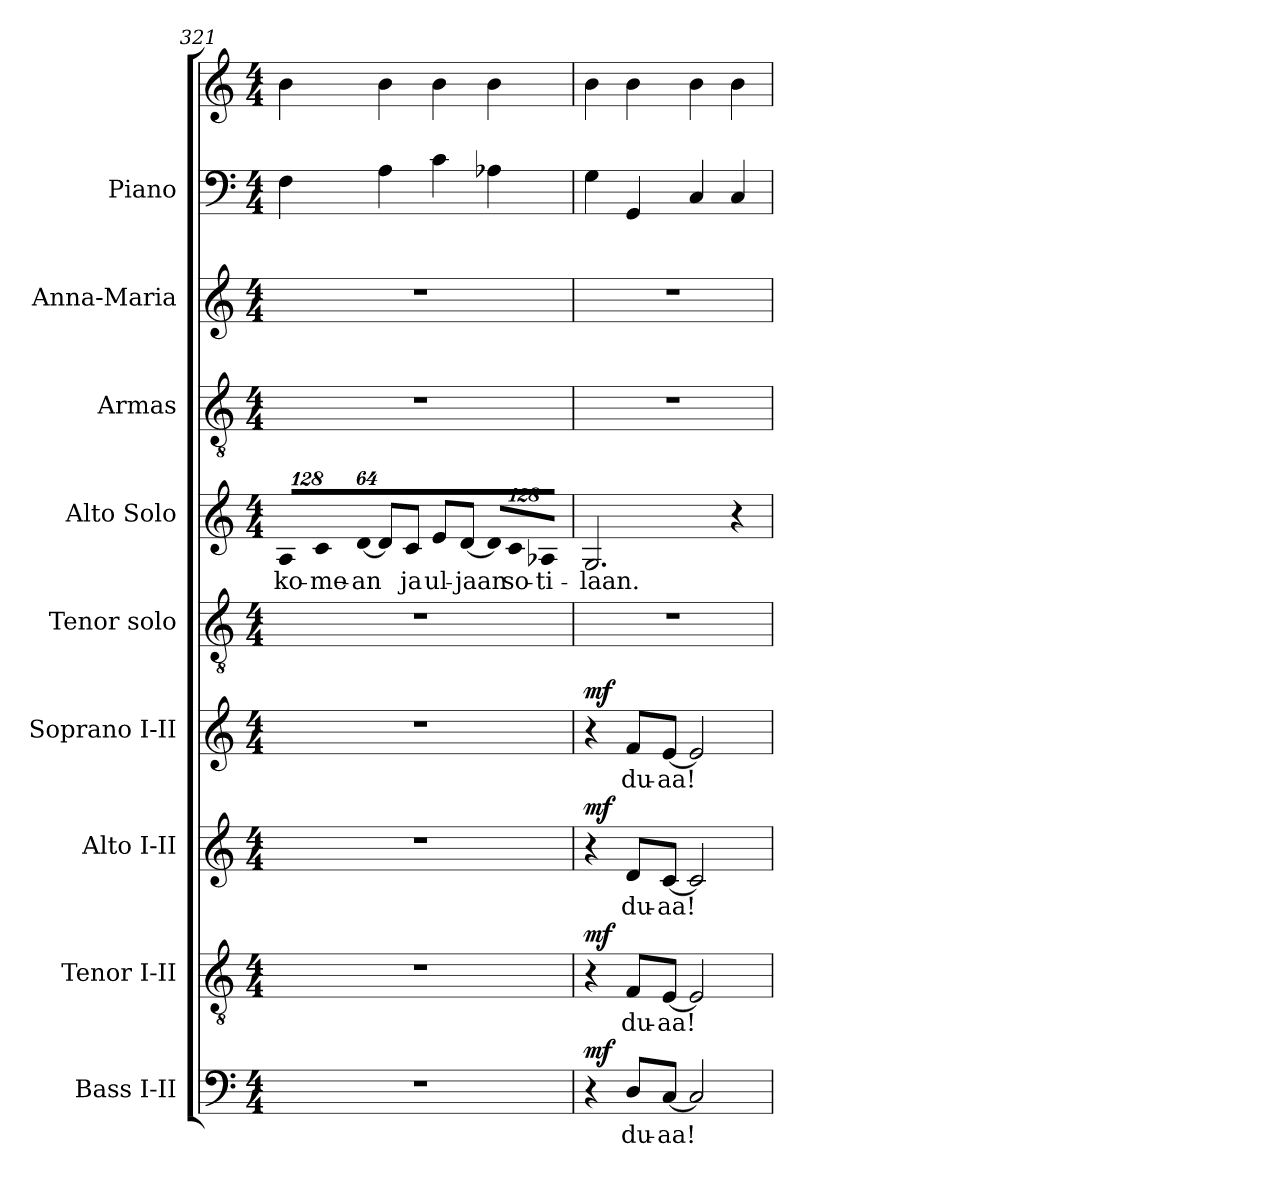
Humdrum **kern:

**kern	**text	**dynam	**kern	**text	**dynam	**kern	**text	**dynam	**kern	**text	**dynam	**kern	**kern	**text	**kern	**kern	**kern	**kern
*part9	*part9	*part9	*part8	*part8	*part8	*part7	*part7	*part7	*part6	*part6	*part6	*part5	*part4	*part4	*part3	*part2	*part1	*part1
*staff10	*staff10	*staff10	*staff9	*staff9	*staff9	*staff8	*staff8	*staff8	*staff7	*staff7	*staff7	*staff6	*staff5	*staff5	*staff4	*staff3	*staff2	*staff1
*I"Bass I-II	*	*	*I"Tenor I-II	*	*	*I"Alto I-II	*	*	*I"Soprano I-II	*	*	*I"Tenor solo	*I"Alto Solo	*	*I"Armas	*I"Anna-Maria	*I"Piano	*
*I'B.	*	*	*I'T.	*	*	*I'A.	*	*	*I'S.	*	*	*I'T. Solo	*I'A. Solo	*	*I'Armas	*I'A-M	*I'Pno.	*
*clefF4	*	*	*clefGv2	*	*	*clefG2	*	*	*clefG2	*	*	*clefGv2	*clefG2	*	*clefGv2	*clefG2	*clefF4	*clefG2
*	*	*	*ITrd7c12	*	*	*	*	*	*	*	*	*ITrd7c12	*	*	*ITrd7c12	*	*	*
*k[]	*	*	*k[]	*	*	*k[]	*	*	*k[]	*	*	*k[]	*k[]	*	*k[]	*k[]	*k[]	*k[]
*C:	*	*	*C:	*	*	*C:	*	*	*C:	*	*	*C:	*C:	*	*C:	*C:	*C:	*C:
*M4/4	*	*	*M4/4	*	*	*M4/4	*	*	*M4/4	*	*	*M4/4	*M4/4	*	*M4/4	*M4/4	*M4/4	*M4/4
*	*	*	*	*	*	*	*	*	*	*	*	*	*Xbrackettup	*	*	*	*	*
=321	=321	=321	=321	=321	=321	=321	=321	=321	=321	=321	=321	=321	=321	=321	=321	=321	=321	=321
!	!	!	!	!	!	!	!	!	!	!	!	!	!LO:N:vis=8	!	!	!	!	!
!	!	!	!	!	!	!	!	!	!	!	!	!	!	!LO:LY:b:color=#000000	!	!	!	!
1r	.	.	1r	.	.	1r	.	.	1r	.	.	1r	1024%85Ai/L	ko-	1r	1r	4Fi\	4bi
!	!	!	!	!	!	!	!	!	!	!	!	!	!LO:N:vis=8	!	!	!	!	!
!	!	!	!	!	!	!	!	!	!	!	!	!	!	!LO:LY:b:color=#000000	!	!	!	!
.	.	.	.	.	.	.	.	.	.	.	.	.	1024%85ci/	-me-	.	.	.	.
!	!	!	!	!	!	!	!	!	!	!	!	!	!LO:N:vis=8	!	!	!	!	!
!	!	!	!	!	!	!	!	!	!	!	!	!	!	!LO:LY:b:color=#000000	!	!	!	!
.	.	.	.	.	.	.	.	.	.	.	.	.	[<512%43di/J	-an	.	.	.	.
.	.	.	.	.	.	.	.	.	.	.	.	.	8di/L]	.	.	.	4Ai\	4bi
!	!	!	!	!	!	!	!	!	!	!	!	!	!	!LO:LY:b:color=#000000	!	!	!	!
.	.	.	.	.	.	.	.	.	.	.	.	.	8ci/J	ja	.	.	.	.
!	!	!	!	!	!	!	!	!	!	!	!	!	!	!LO:LY:b:color=#000000	!	!	!	!
.	.	.	.	.	.	.	.	.	.	.	.	.	8ei/L	ul-	.	.	4ci\	4bi
!	!	!	!	!	!	!	!	!	!	!	!	!	!	!LO:LY:b:color=#000000	!	!	!	!
.	.	.	.	.	.	.	.	.	.	.	.	.	[<8di/J	-jaan	.	.	.	.
!	!	!	!	!	!	!	!	!	!	!	!	!	!LO:N:vis=8	!	!	!	!	!
.	.	.	.	.	.	.	.	.	.	.	.	.	1024%85di/L]	.	.	.	4A-Xi\	4bi
!	!	!	!	!	!	!	!	!	!	!	!	!	!LO:N:vis=8	!	!	!	!	!
!	!	!	!	!	!	!	!	!	!	!	!	!	!	!LO:LY:b:color=#000000	!	!	!	!
.	.	.	.	.	.	.	.	.	.	.	.	.	1024%85ci/	so-	.	.	.	.
!	!	!	!	!	!	!	!	!	!	!	!	!	!LO:N:vis=8	!	!	!	!	!
!	!	!	!	!	!	!	!	!	!	!	!	!	!	!LO:LY:b:color=#000000	!	!	!	!
.	.	.	.	.	.	.	.	.	.	.	.	.	512%43A-Xi/J	-ti-	.	.	.	.
=322	=322	=322	=322	=322	=322	=322	=322	=322	=322	=322	=322	=322	=322	=322	=322	=322	=322	=322
!	!	!	!	!	!	!	!	!	!	!	!	!	!	!LO:LY:b:color=#000000	!	!	!	!
4r	.	mf	4r	.	mf	4r	.	mf	4r	.	mf	1r	2.Gi/	-laan.	1r	1r	4Gi\	4bi
!	!LO:LY:b:color=#000000	!	!	!	!	!	!	!	!	!	!	!	!	!	!	!	!	!
!	!	!	!	!LO:LY:b:color=#000000	!	!	!	!	!	!	!	!	!	!	!	!	!	!
!	!	!	!	!	!	!	!LO:LY:b:color=#000000	!	!	!	!	!	!	!	!	!	!	!
!	!	!	!	!	!	!	!	!	!	!LO:LY:b:color=#000000	!	!	!	!	!	!	!	!
8Di/L	du-	.	8FFi/L	du-	.	8di/L	du-	.	8fi/L	du-	.	.	.	.	.	.	4GGi/	4bi
!	!LO:LY:b:color=#000000	!	!	!	!	!	!	!	!	!	!	!	!	!	!	!	!	!
!	!	!	!	!LO:LY:b:color=#000000	!	!	!	!	!	!	!	!	!	!	!	!	!	!
!	!	!	!	!	!	!	!LO:LY:b:color=#000000	!	!	!	!	!	!	!	!	!	!	!
!	!	!	!	!	!	!	!	!	!	!LO:LY:b:color=#000000	!	!	!	!	!	!	!	!
[<8Ci/J	-aa!	.	[<8EEi/J	-aa!	.	[<8ci/J	-aa!	.	[<8ei/J	-aa!	.	.	.	.	.	.	.	.
2Ci/]	.	.	2EEi/]	.	.	2ci/]	.	.	2ei/]	.	.	.	.	.	.	.	4Ci/	4bi
.	.	.	.	.	.	.	.	.	.	.	.	.	4r	.	.	.	4Ci/	4bi
=	=	=	=	=	=	=	=	=	=	=	=	=	=	=	=	=	=	=
*-	*-	*-	*-	*-	*-	*-	*-	*-	*-	*-	*-	*-	*-	*-	*-	*-	*-	*-
